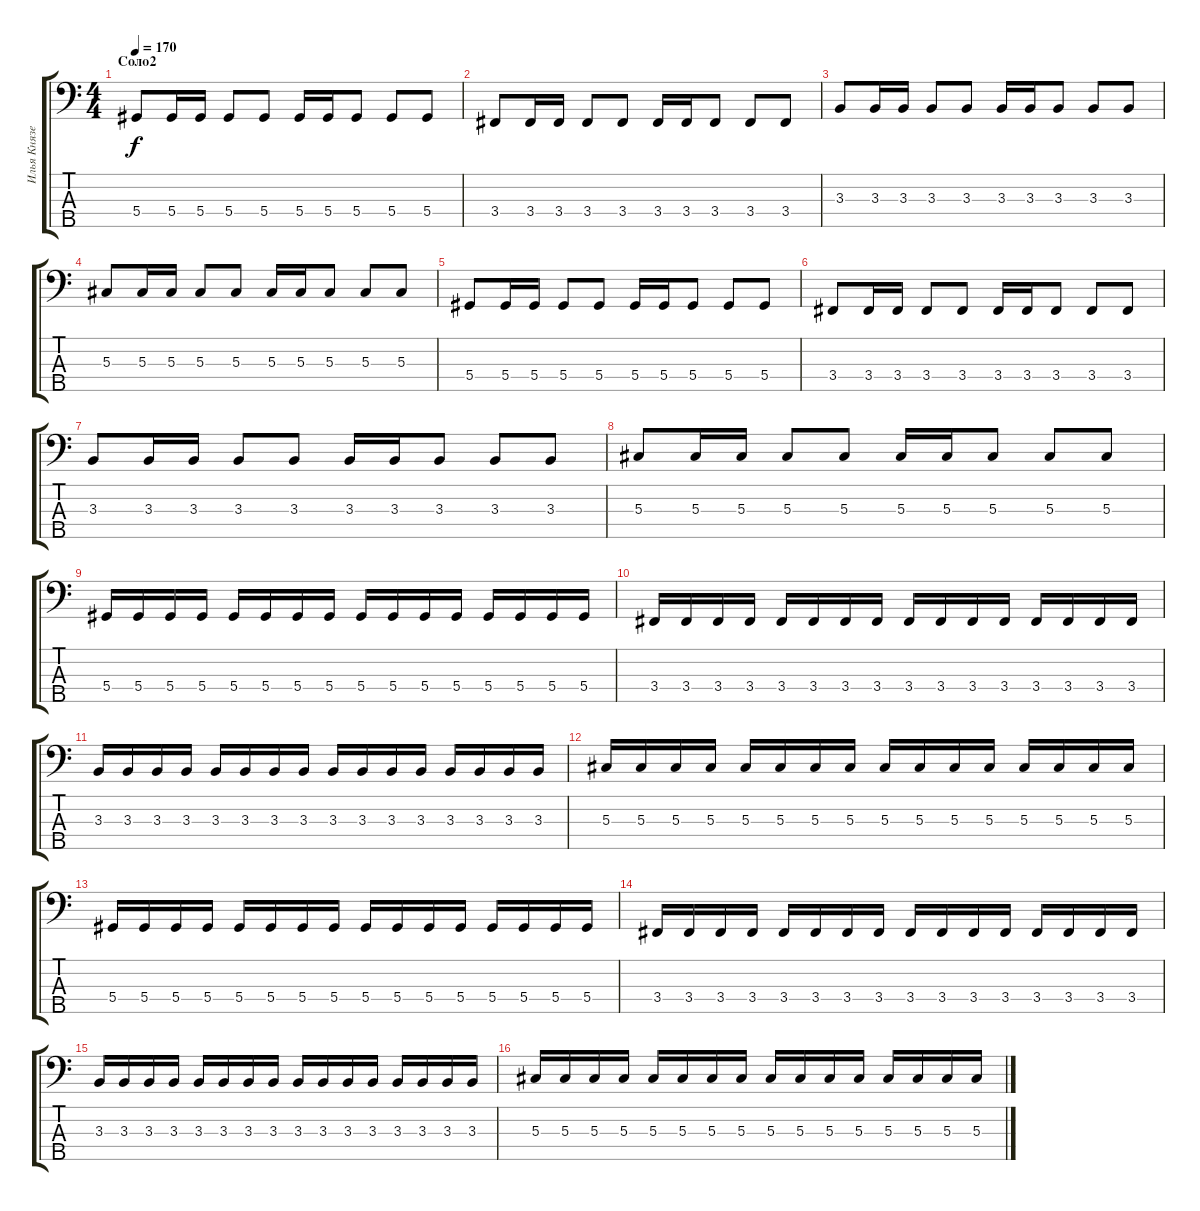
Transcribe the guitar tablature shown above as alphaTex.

\track ("Илья Князев" "Илья Князе") {instrument electricbasspick}
\staff {score tabs}
\tuning (Gb2 Db2 Ab1 Eb1 Bb0) {hide}
\ts (4 4)
\section ("" "Соло2")
\tempo 170
\clef f4
\ks c
5.4.8{dy f} 5.4.16 5.4.16 5.4.8 5.4.8 5.4.16 5.4.16 5.4.8 5.4.8 5.4.8 |
3.4.8 3.4.16 3.4.16 3.4.8 3.4.8 3.4.16 3.4.16 3.4.8 3.4.8 3.4.8 |
3.3.8 3.3.16 3.3.16 3.3.8 3.3.8 3.3.16 3.3.16 3.3.8 3.3.8 3.3.8 |
5.3.8 5.3.16 5.3.16 5.3.8 5.3.8 5.3.16 5.3.16 5.3.8 5.3.8 5.3.8 |
5.4.8 5.4.16 5.4.16 5.4.8 5.4.8 5.4.16 5.4.16 5.4.8 5.4.8 5.4.8 |
3.4.8 3.4.16 3.4.16 3.4.8 3.4.8 3.4.16 3.4.16 3.4.8 3.4.8 3.4.8 |
3.3.8 3.3.16 3.3.16 3.3.8 3.3.8 3.3.16 3.3.16 3.3.8 3.3.8 3.3.8 |
5.3.8 5.3.16 5.3.16 5.3.8 5.3.8 5.3.16 5.3.16 5.3.8 5.3.8 5.3.8 |
5.4.16 5.4.16 5.4.16 5.4.16 5.4.16 5.4.16 5.4.16 5.4.16 5.4.16 5.4.16 5.4.16 5.4.16 5.4.16 5.4.16 5.4.16 5.4.16 |
3.4.16 3.4.16 3.4.16 3.4.16 3.4.16 3.4.16 3.4.16 3.4.16 3.4.16 3.4.16 3.4.16 3.4.16 3.4.16 3.4.16 3.4.16 3.4.16 |
3.3.16 3.3.16 3.3.16 3.3.16 3.3.16 3.3.16 3.3.16 3.3.16 3.3.16 3.3.16 3.3.16 3.3.16 3.3.16 3.3.16 3.3.16 3.3.16 |
5.3.16 5.3.16 5.3.16 5.3.16 5.3.16 5.3.16 5.3.16 5.3.16 5.3.16 5.3.16 5.3.16 5.3.16 5.3.16 5.3.16 5.3.16 5.3.16 |
5.4.16 5.4.16 5.4.16 5.4.16 5.4.16 5.4.16 5.4.16 5.4.16 5.4.16 5.4.16 5.4.16 5.4.16 5.4.16 5.4.16 5.4.16 5.4.16 |
3.4.16 3.4.16 3.4.16 3.4.16 3.4.16 3.4.16 3.4.16 3.4.16 3.4.16 3.4.16 3.4.16 3.4.16 3.4.16 3.4.16 3.4.16 3.4.16 |
3.3.16 3.3.16 3.3.16 3.3.16 3.3.16 3.3.16 3.3.16 3.3.16 3.3.16 3.3.16 3.3.16 3.3.16 3.3.16 3.3.16 3.3.16 3.3.16 |
5.3.16 5.3.16 5.3.16 5.3.16 5.3.16 5.3.16 5.3.16 5.3.16 5.3.16 5.3.16 5.3.16 5.3.16 5.3.16 5.3.16 5.3.16 5.3.16
